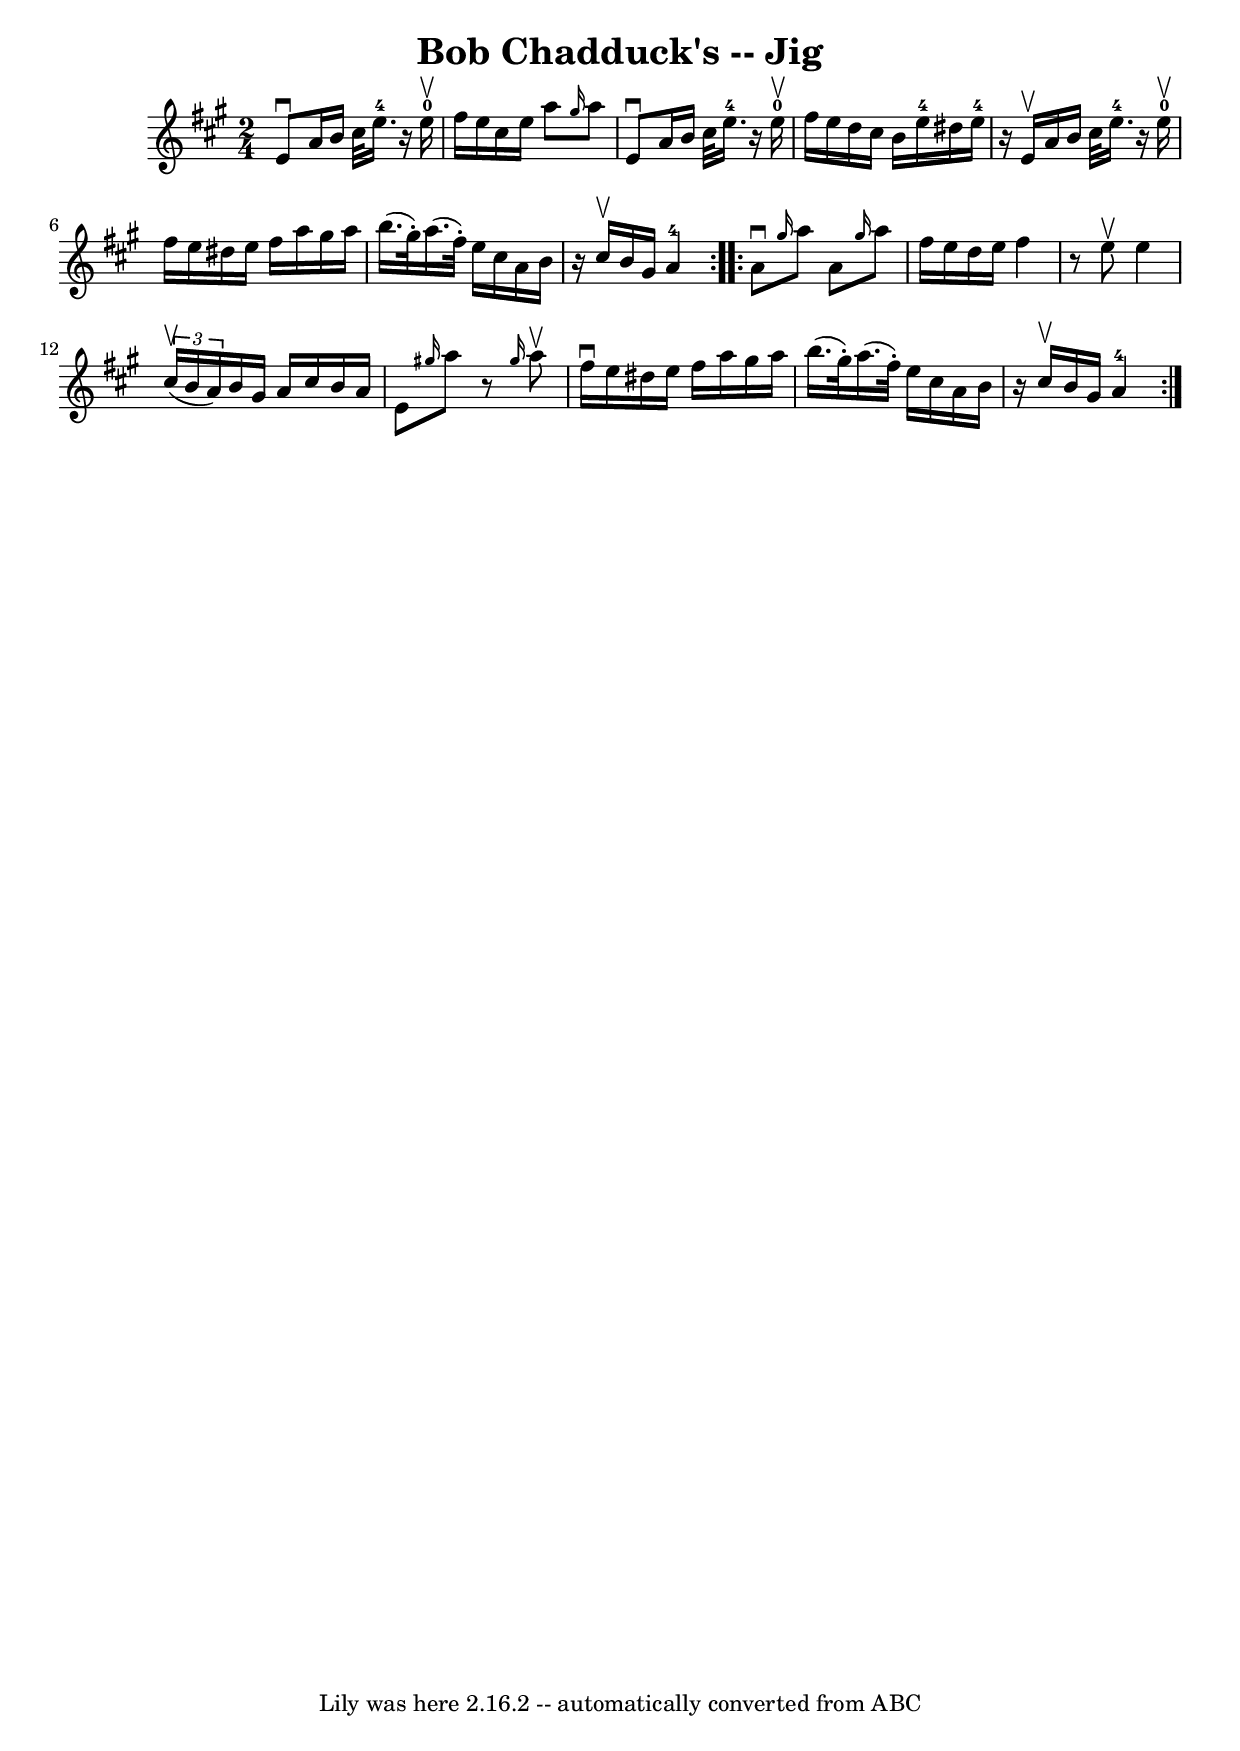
\version "2.7.40"
\include "Mammoth.ily"
\header {
	book = "Ryan's Mammoth Collection"
	crossRefNumber = "1"
	footnotes = "\\\\113 633"
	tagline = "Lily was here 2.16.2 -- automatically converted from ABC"
	title = "Bob Chadduck's -- Jig"
}
voicedefault =  {
\set Score.defaultBarType = "empty"

\repeat volta 2 {
\time 2/4 \key a \major e'8^\downbow a'16 b'16 cis''32 e''16. 
-4   r16 e''16-0^\upbow   |
 fis''16 e''16 cis''16    
e''16 a''8  \grace { gis''16  } a''8    |
 e'8^\downbow a'16 
 b'16 cis''32 e''16.-4   r16 e''16-0^\upbow   |
     
fis''16 e''16 d''16 cis''16 b'16 e''16-4 dis''16 e''16 
-4   |
     r16 e'16^\upbow a'16 b'16 cis''32 e''16.-4   
r16 e''16-0^\upbow   |
 fis''16 e''16 dis''16 e''16    
fis''16 a''16 gis''16 a''16    |
 b''16. (gis''32 -.)   
a''16. (fis''32 -.) e''16 cis''16 a'16 b'16    |
     r16 
cis''16^\upbow b'16 gis'16 a'4-4   }     \repeat volta 2 { a'8 
^\downbow \grace { gis''16  } a''8 a'8  \grace { gis''16  } a''8   
 |
 fis''16 e''16 d''16 e''16 fis''4    |
   r8 e''8 
^\upbow e''4    |
   \times 2/3 { cis''16^\upbow(b'16 a'16) 
} b'16 gis'16 a'16 cis''16 b'16 a'16    |
 e'8  
\grace { gis''!16  } a''8    r8 \grace { gis''16  } a''8^\upbow   
|
 fis''16^\downbow e''16 dis''16 e''16 fis''16 a''16    
gis''16 a''16    |
 b''16. (gis''32 -.) a''16. (fis''32 -. 
-) e''16 cis''16 a'16 b'16    |
     r16 cis''16^\upbow   
b'16 gis'16 a'4-4   }   
}

\score{
    <<

	\context Staff="default"
	{
	    \voicedefault 
	}

    >>
	\layout {
	}
	\midi {}
}
